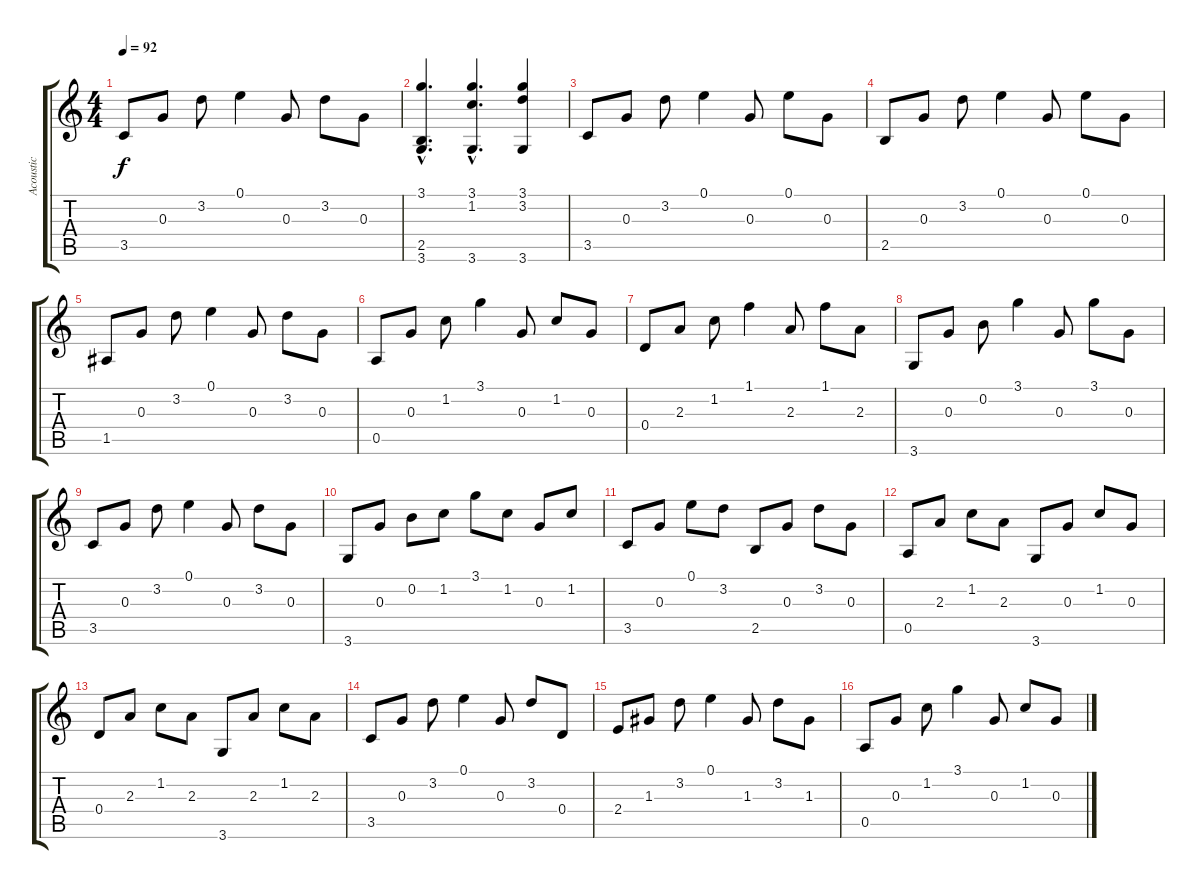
\track ("Acoustic" "Acoustic") {instrument acousticguitarsteel}
\staff {score tabs}
\tuning (E4 B3 G3 D3 A2 E2) {hide}
\ts (4 4)
\tempo 92
\clef g2
\ks c
3.5.8{dy f} 0.3.8 3.2.8 0.1.4 0.3.8 3.2.8 0.3.8 |
(3.1{hac} 2.5{hac} 3.6{hac}).4{d} (3.1{hac} 1.2{hac} 3.6{hac}).4{d} (3.1 3.2 3.6).4 |
3.5.8 0.3.8 3.2.8 0.1.4 0.3.8 0.1.8 0.3.8 |
2.5.8 0.3.8 3.2.8 0.1.4 0.3.8 0.1.8 0.3.8 |
1.5.8 0.3.8 3.2.8 0.1.4 0.3.8 3.2.8 0.3.8 |
0.5.8 0.3.8 1.2.8 3.1.4 0.3.8 1.2.8 0.3.8 |
0.4.8 2.3.8 1.2.8 1.1.4 2.3.8 1.1.8 2.3.8 |
3.6.8 0.3.8 0.2.8 3.1.4 0.3.8 3.1.8 0.3.8 |
3.5.8 0.3.8 3.2.8 0.1.4 0.3.8 3.2.8 0.3.8 |
3.6.8 0.3.8 0.2.8 1.2.8 3.1.8 1.2.8 0.3.8 1.2.8 |
3.5.8 0.3.8 0.1.8 3.2.8 2.5.8 0.3.8 3.2.8 0.3.8 |
0.5.8 2.3.8 1.2.8 2.3.8 3.6.8 0.3.8 1.2.8 0.3.8 |
0.4.8 2.3.8 1.2.8 2.3.8 3.6.8 2.3.8 1.2.8 2.3.8 |
3.5.8 0.3.8 3.2.8 0.1.4 0.3.8 3.2.8 0.4.8 |
2.4.8 1.3.8 3.2.8 0.1.4 1.3.8 3.2.8 1.3.8 |
0.5.8 0.3.8 1.2.8 3.1.4 0.3.8 1.2.8 0.3.8
